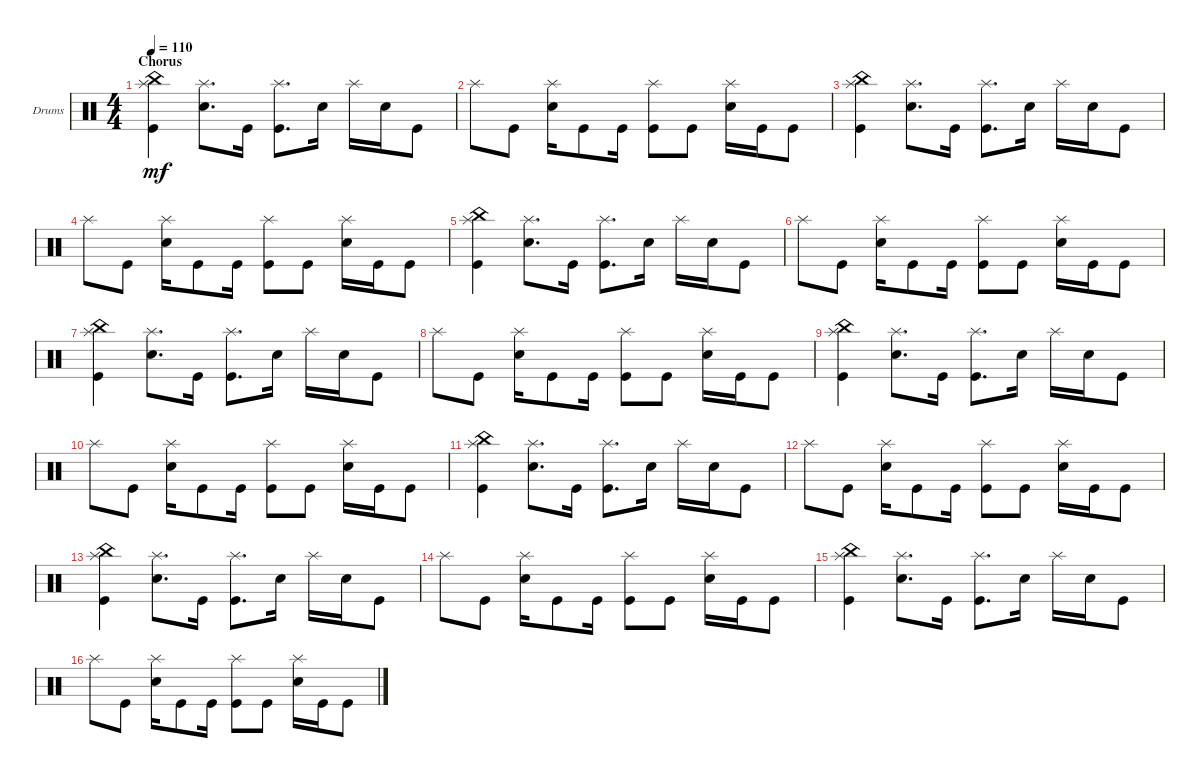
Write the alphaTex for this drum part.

\defaultSystemsLayout 4
\bracketExtendMode groupsimilarinstruments
\firstSystemTrackNameOrientation horizontal
\otherSystemsTrackNameOrientation horizontal
\track ("Drumkit" "Drums") {instrument percussion}
\staff {score}
\articulation defaults
\ts (4 4)
\section ("" "Chorus")
\tempo 110
\clef neutral
\ks c
("Kick (hit)" "China (hit)" "Splash (hit)").4{dy mf} ("Snare (hit) 2" "Splash (hit)").8{d} "Kick (hit)".16 ("Kick (hit)" "Splash (hit)").8{d} "Snare (hit) 2".16 "Splash (hit)".16 "Snare (hit) 2".16 "Kick (hit)".8 |
"Splash (hit)".8 "Kick (hit)".8 ("Snare (hit) 2" "Splash (hit)").16 "Kick (hit)".8 "Kick (hit)".16 ("Kick (hit)" "Splash (hit)").8 "Kick (hit)".8 ("Snare (hit) 2" "Splash (hit)").16 "Kick (hit)".16 "Kick (hit)".8 |
("Kick (hit)" "China (hit)" "Splash (hit)").4 ("Snare (hit) 2" "Splash (hit)").8{d} "Kick (hit)".16 ("Kick (hit)" "Splash (hit)").8{d} "Snare (hit) 2".16 "Splash (hit)".16 "Snare (hit) 2".16 "Kick (hit)".8 |
"Splash (hit)".8 "Kick (hit)".8 ("Snare (hit) 2" "Splash (hit)").16 "Kick (hit)".8 "Kick (hit)".16 ("Kick (hit)" "Splash (hit)").8 "Kick (hit)".8 ("Snare (hit) 2" "Splash (hit)").16 "Kick (hit)".16 "Kick (hit)".8 |
("Kick (hit)" "China (hit)" "Splash (hit)").4 ("Snare (hit) 2" "Splash (hit)").8{d} "Kick (hit)".16 ("Kick (hit)" "Splash (hit)").8{d} "Snare (hit) 2".16 "Splash (hit)".16 "Snare (hit) 2".16 "Kick (hit)".8 |
"Splash (hit)".8 "Kick (hit)".8 ("Snare (hit) 2" "Splash (hit)").16 "Kick (hit)".8 "Kick (hit)".16 ("Kick (hit)" "Splash (hit)").8 "Kick (hit)".8 ("Snare (hit) 2" "Splash (hit)").16 "Kick (hit)".16 "Kick (hit)".8 |
("Kick (hit)" "China (hit)" "Splash (hit)").4 ("Snare (hit) 2" "Splash (hit)").8{d} "Kick (hit)".16 ("Kick (hit)" "Splash (hit)").8{d} "Snare (hit) 2".16 "Splash (hit)".16 "Snare (hit) 2".16 "Kick (hit)".8 |
"Splash (hit)".8 "Kick (hit)".8 ("Snare (hit) 2" "Splash (hit)").16 "Kick (hit)".8 "Kick (hit)".16 ("Kick (hit)" "Splash (hit)").8 "Kick (hit)".8 ("Snare (hit) 2" "Splash (hit)").16 "Kick (hit)".16 "Kick (hit)".8 |
("Kick (hit)" "China (hit)" "Splash (hit)").4 ("Snare (hit) 2" "Splash (hit)").8{d} "Kick (hit)".16 ("Kick (hit)" "Splash (hit)").8{d} "Snare (hit) 2".16 "Splash (hit)".16 "Snare (hit) 2".16 "Kick (hit)".8 |
"Splash (hit)".8 "Kick (hit)".8 ("Snare (hit) 2" "Splash (hit)").16 "Kick (hit)".8 "Kick (hit)".16 ("Kick (hit)" "Splash (hit)").8 "Kick (hit)".8 ("Snare (hit) 2" "Splash (hit)").16 "Kick (hit)".16 "Kick (hit)".8 |
("Kick (hit)" "China (hit)" "Splash (hit)").4 ("Snare (hit) 2" "Splash (hit)").8{d} "Kick (hit)".16 ("Kick (hit)" "Splash (hit)").8{d} "Snare (hit) 2".16 "Splash (hit)".16 "Snare (hit) 2".16 "Kick (hit)".8 |
"Splash (hit)".8 "Kick (hit)".8 ("Snare (hit) 2" "Splash (hit)").16 "Kick (hit)".8 "Kick (hit)".16 ("Kick (hit)" "Splash (hit)").8 "Kick (hit)".8 ("Snare (hit) 2" "Splash (hit)").16 "Kick (hit)".16 "Kick (hit)".8 |
("Kick (hit)" "China (hit)" "Splash (hit)").4 ("Snare (hit) 2" "Splash (hit)").8{d} "Kick (hit)".16 ("Kick (hit)" "Splash (hit)").8{d} "Snare (hit) 2".16 "Splash (hit)".16 "Snare (hit) 2".16 "Kick (hit)".8 |
"Splash (hit)".8 "Kick (hit)".8 ("Snare (hit) 2" "Splash (hit)").16 "Kick (hit)".8 "Kick (hit)".16 ("Kick (hit)" "Splash (hit)").8 "Kick (hit)".8 ("Snare (hit) 2" "Splash (hit)").16 "Kick (hit)".16 "Kick (hit)".8 |
("Kick (hit)" "China (hit)" "Splash (hit)").4 ("Snare (hit) 2" "Splash (hit)").8{d} "Kick (hit)".16 ("Kick (hit)" "Splash (hit)").8{d} "Snare (hit) 2".16 "Splash (hit)".16 "Snare (hit) 2".16 "Kick (hit)".8 |
"Splash (hit)".8 "Kick (hit)".8 ("Snare (hit) 2" "Splash (hit)").16 "Kick (hit)".8 "Kick (hit)".16 ("Kick (hit)" "Splash (hit)").8 "Kick (hit)".8 ("Snare (hit) 2" "Splash (hit)").16 "Kick (hit)".16 "Kick (hit)".8
